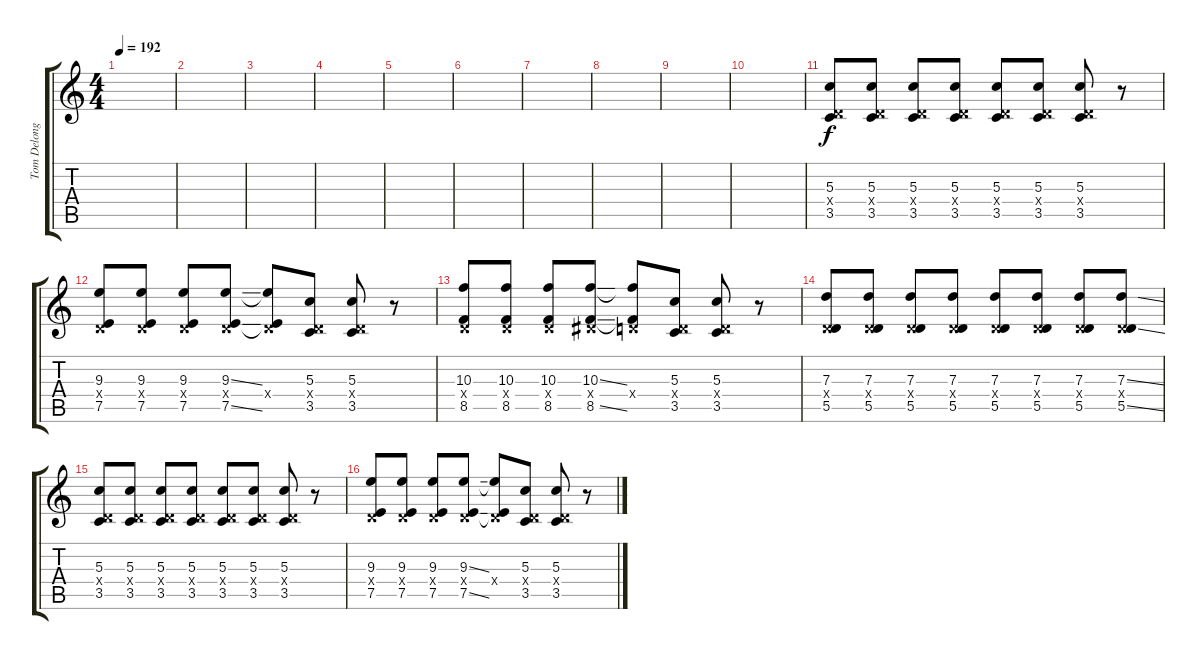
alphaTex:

\track ("Tom Delonge (Guitar 2)" "Tom Delong") {instrument overdrivenguitar}
\staff {score tabs}
\tuning (E4 B3 G3 D3 A2 E2) {hide}
\ts (4 4)
\tempo 192
\clef g2
\ks c
|
|
|
|
|
|
|
|
|
|
(5.3 0.4{x} 3.5).8 (5.3 0.4{x} 3.5).8 (5.3 0.4{x} 3.5).8 (5.3 0.4{x} 3.5).8 (5.3 0.4{x} 3.5).8 (5.3 0.4{x} 3.5).8 (5.3 0.4{x} 3.5).8 r.8 |
(9.3 0.4{x} 7.5).8 (9.3 0.4{x} 7.5).8 (9.3 0.4{x} 7.5).8 (9.3{ss} 0.4{x} 7.5{ss}).8 (9.3{t} 0.4{x} 7.5{t}).8 (5.3 0.4{x} 3.5).8 (5.3 0.4{x} 3.5).8 r.8 |
(10.3 0.4{x} 8.5).8 (10.3 0.4{x} 8.5).8 (10.3 0.4{x} 8.5).8 (10.3{ss} 1.4{x} 8.5{ss}).8 (10.3{t} 0.4{x} 8.5{t}).8 (5.3 0.4{x} 3.5).8 (5.3 0.4{x} 3.5).8 r.8 |
(7.3 0.4{x} 5.5).8 (7.3 0.4{x} 5.5).8 (7.3 0.4{x} 5.5).8 (7.3 0.4{x} 5.5).8 (7.3 0.4{x} 5.5).8 (7.3 0.4{x} 5.5).8 (7.3 0.4{x} 5.5).8 (7.3{ss} 0.4{x} 5.5{ss}).8 |
(5.3 0.4{x} 3.5).8 (5.3 0.4{x} 3.5).8 (5.3 0.4{x} 3.5).8 (5.3 0.4{x} 3.5).8 (5.3 0.4{x} 3.5).8 (5.3 0.4{x} 3.5).8 (5.3 0.4{x} 3.5).8 r.8 |
(9.3 0.4{x} 7.5).8 (9.3 0.4{x} 7.5).8 (9.3 0.4{x} 7.5).8 (9.3{ss} 0.4{x} 7.5{ss}).8 (9.3{t} 0.4{x} 7.5{t}).8 (5.3 0.4{x} 3.5).8 (5.3 0.4{x} 3.5).8 r.8
